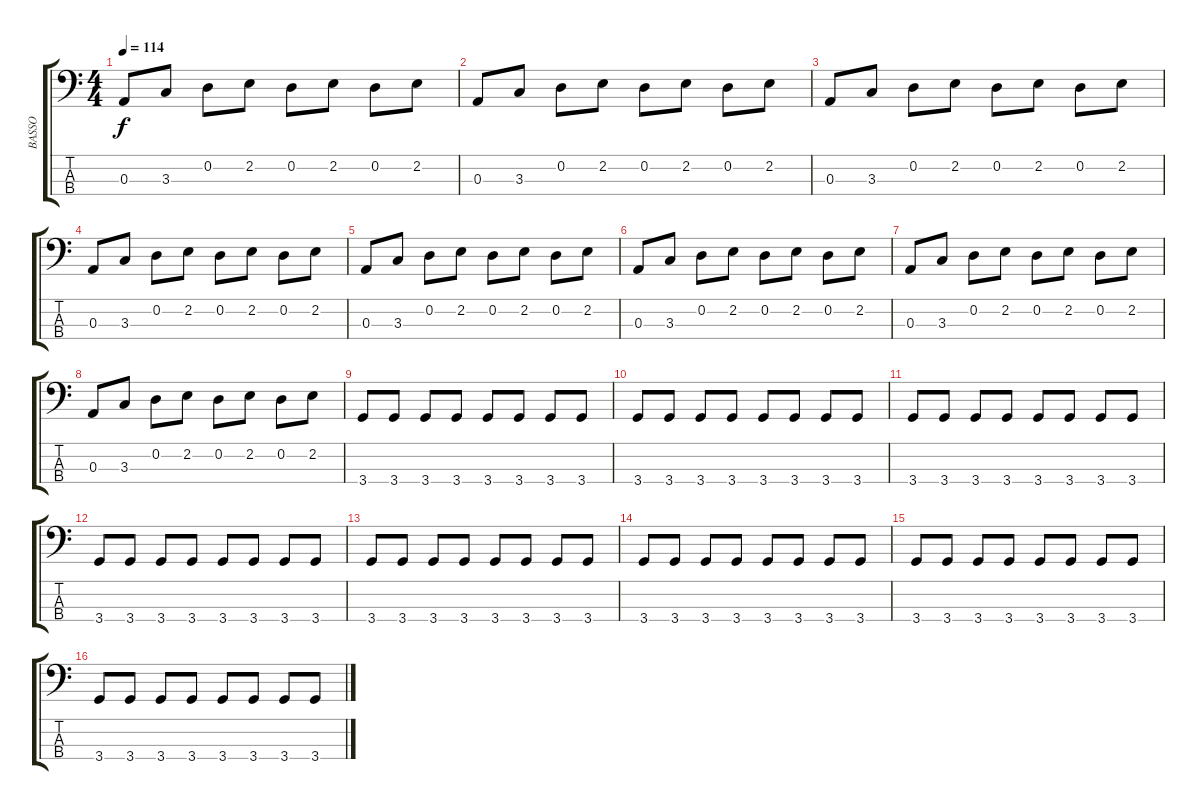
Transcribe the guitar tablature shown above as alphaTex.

\track ("BASSO" "BASSO") {instrument electricbassfinger}
\staff {score tabs}
\tuning (G2 D2 A1 E1) {hide}
\ts (4 4)
\tempo 114
\clef f4
\ks c
0.3.8{dy f} 3.3.8 0.2.8 2.2.8 0.2.8 2.2.8 0.2.8 2.2.8 |
0.3.8 3.3.8 0.2.8 2.2.8 0.2.8 2.2.8 0.2.8 2.2.8 |
0.3.8 3.3.8 0.2.8 2.2.8 0.2.8 2.2.8 0.2.8 2.2.8 |
0.3.8 3.3.8 0.2.8 2.2.8 0.2.8 2.2.8 0.2.8 2.2.8 |
0.3.8 3.3.8 0.2.8 2.2.8 0.2.8 2.2.8 0.2.8 2.2.8 |
0.3.8 3.3.8 0.2.8 2.2.8 0.2.8 2.2.8 0.2.8 2.2.8 |
0.3.8 3.3.8 0.2.8 2.2.8 0.2.8 2.2.8 0.2.8 2.2.8 |
0.3.8 3.3.8 0.2.8 2.2.8 0.2.8 2.2.8 0.2.8 2.2.8 |
3.4.8 3.4.8 3.4.8 3.4.8 3.4.8 3.4.8 3.4.8 3.4.8 |
3.4.8 3.4.8 3.4.8 3.4.8 3.4.8 3.4.8 3.4.8 3.4.8 |
3.4.8 3.4.8 3.4.8 3.4.8 3.4.8 3.4.8 3.4.8 3.4.8 |
3.4.8 3.4.8 3.4.8 3.4.8 3.4.8 3.4.8 3.4.8 3.4.8 |
3.4.8 3.4.8 3.4.8 3.4.8 3.4.8 3.4.8 3.4.8 3.4.8 |
3.4.8 3.4.8 3.4.8 3.4.8 3.4.8 3.4.8 3.4.8 3.4.8 |
3.4.8 3.4.8 3.4.8 3.4.8 3.4.8 3.4.8 3.4.8 3.4.8 |
3.4.8 3.4.8 3.4.8 3.4.8 3.4.8 3.4.8 3.4.8 3.4.8
